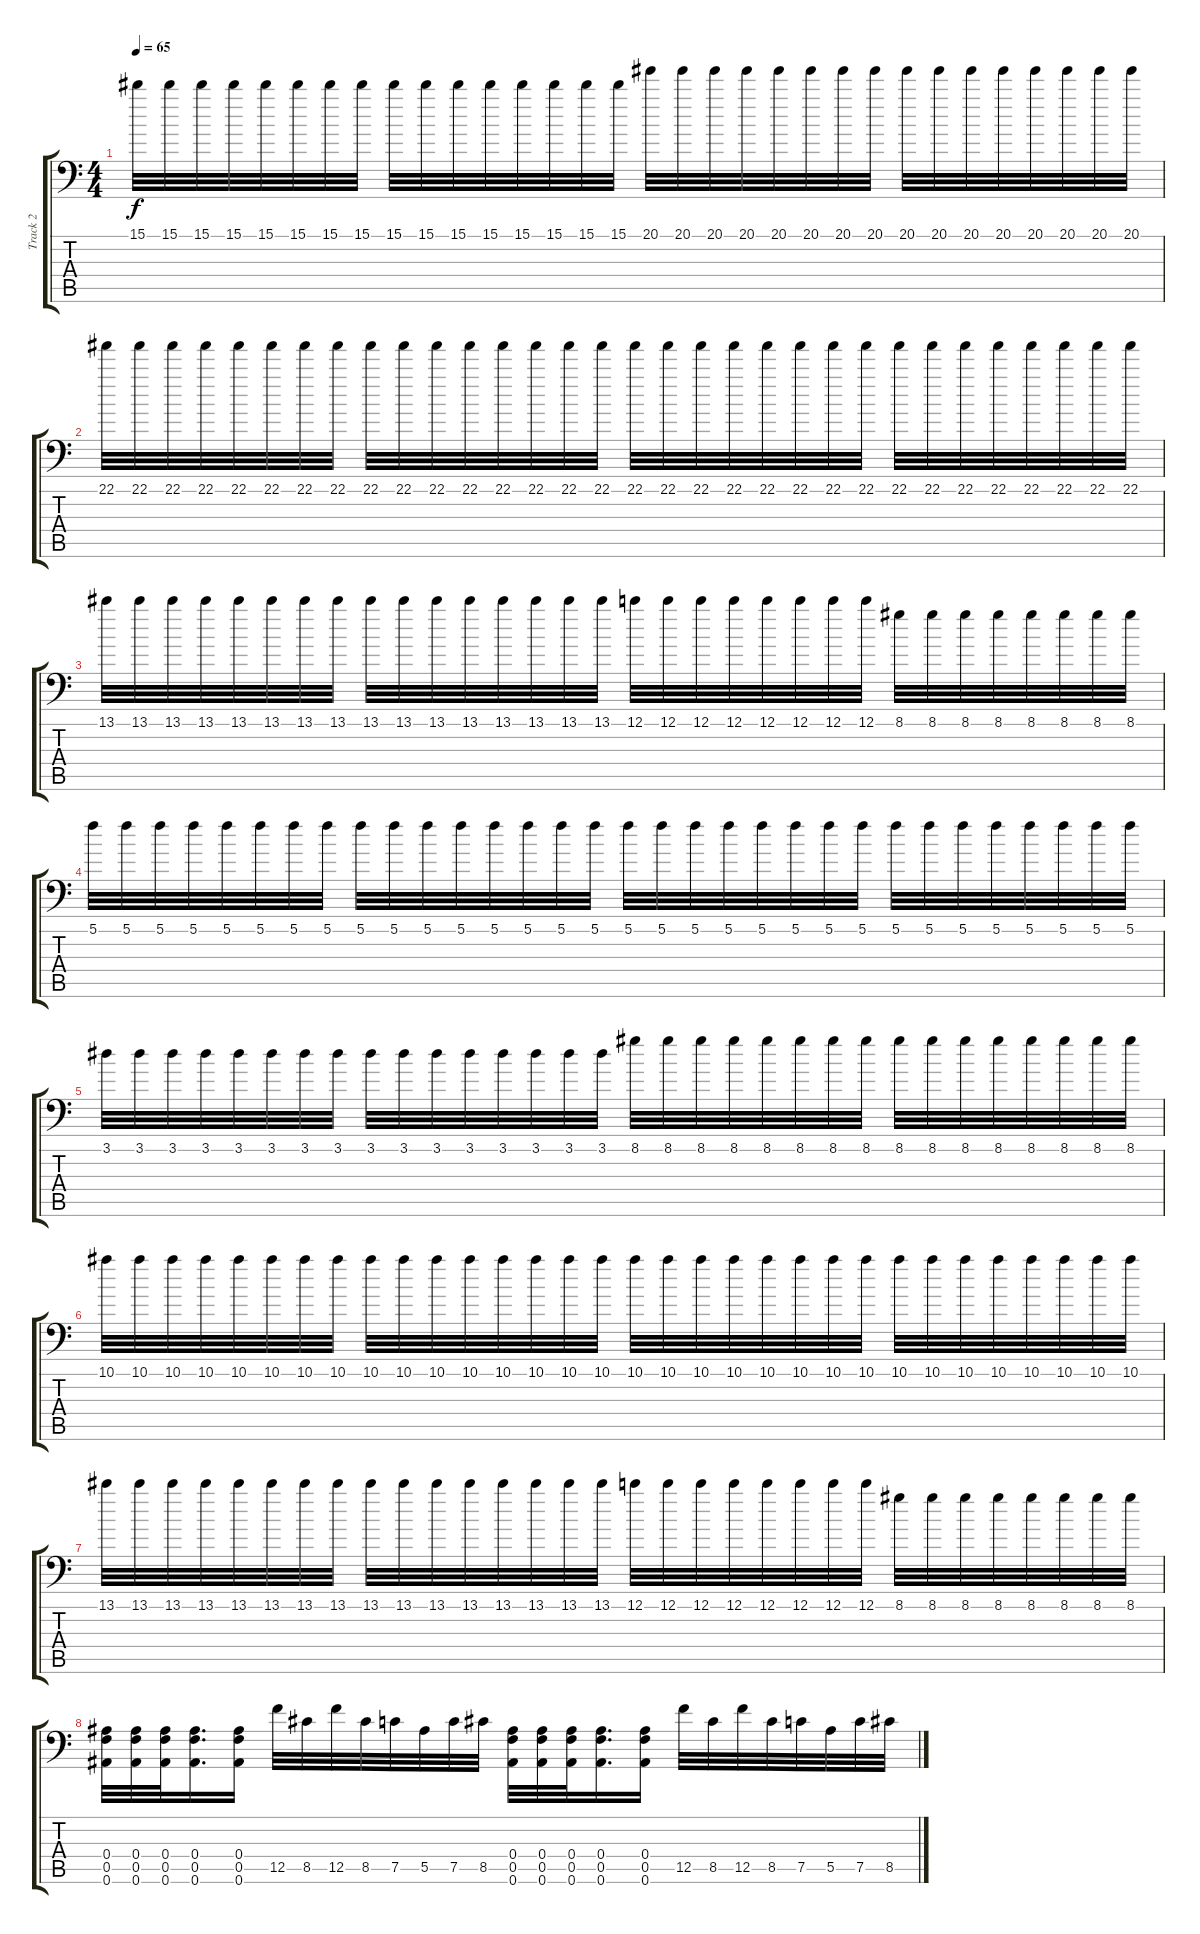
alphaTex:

\track ("Track 2" "Track 2") {instrument distortionguitar}
\staff {score tabs}
\tuning (C4 G3 Eb3 Bb2 F2 Bb1) {hide}
\ts (4 4)
\tempo 65
\clef f4
\ks c
15.1.32{dy f} 15.1.32 15.1.32 15.1.32 15.1.32 15.1.32 15.1.32 15.1.32 15.1.32 15.1.32 15.1.32 15.1.32 15.1.32 15.1.32 15.1.32 15.1.32 20.1.32 20.1.32 20.1.32 20.1.32 20.1.32 20.1.32 20.1.32 20.1.32 20.1.32 20.1.32 20.1.32 20.1.32 20.1.32 20.1.32 20.1.32 20.1.32 |
22.1.32 22.1.32 22.1.32 22.1.32 22.1.32 22.1.32 22.1.32 22.1.32 22.1.32 22.1.32 22.1.32 22.1.32 22.1.32 22.1.32 22.1.32 22.1.32 22.1.32 22.1.32 22.1.32 22.1.32 22.1.32 22.1.32 22.1.32 22.1.32 22.1.32 22.1.32 22.1.32 22.1.32 22.1.32 22.1.32 22.1.32 22.1.32 |
13.1.32 13.1.32 13.1.32 13.1.32 13.1.32 13.1.32 13.1.32 13.1.32 13.1.32 13.1.32 13.1.32 13.1.32 13.1.32 13.1.32 13.1.32 13.1.32 12.1.32 12.1.32 12.1.32 12.1.32 12.1.32 12.1.32 12.1.32 12.1.32 8.1.32 8.1.32 8.1.32 8.1.32 8.1.32 8.1.32 8.1.32 8.1.32 |
5.1.32 5.1.32 5.1.32 5.1.32 5.1.32 5.1.32 5.1.32 5.1.32 5.1.32 5.1.32 5.1.32 5.1.32 5.1.32 5.1.32 5.1.32 5.1.32 5.1.32 5.1.32 5.1.32 5.1.32 5.1.32 5.1.32 5.1.32 5.1.32 5.1.32 5.1.32 5.1.32 5.1.32 5.1.32 5.1.32 5.1.32 5.1.32 |
3.1.32 3.1.32 3.1.32 3.1.32 3.1.32 3.1.32 3.1.32 3.1.32 3.1.32 3.1.32 3.1.32 3.1.32 3.1.32 3.1.32 3.1.32 3.1.32 8.1.32 8.1.32 8.1.32 8.1.32 8.1.32 8.1.32 8.1.32 8.1.32 8.1.32 8.1.32 8.1.32 8.1.32 8.1.32 8.1.32 8.1.32 8.1.32 |
10.1.32 10.1.32 10.1.32 10.1.32 10.1.32 10.1.32 10.1.32 10.1.32 10.1.32 10.1.32 10.1.32 10.1.32 10.1.32 10.1.32 10.1.32 10.1.32 10.1.32 10.1.32 10.1.32 10.1.32 10.1.32 10.1.32 10.1.32 10.1.32 10.1.32 10.1.32 10.1.32 10.1.32 10.1.32 10.1.32 10.1.32 10.1.32 |
13.1.32 13.1.32 13.1.32 13.1.32 13.1.32 13.1.32 13.1.32 13.1.32 13.1.32 13.1.32 13.1.32 13.1.32 13.1.32 13.1.32 13.1.32 13.1.32 12.1.32 12.1.32 12.1.32 12.1.32 12.1.32 12.1.32 12.1.32 12.1.32 8.1.32 8.1.32 8.1.32 8.1.32 8.1.32 8.1.32 8.1.32 8.1.32 |
(0.4 0.5 0.6).32{volume 13} (0.4 0.5 0.6).32 (0.4 0.5 0.6).32 (0.4 0.5 0.6).16{d} (0.4 0.5 0.6).16 12.5.32 8.5.32 12.5.32 8.5.32 7.5.32 5.5.32 7.5.32 8.5.32 (0.4 0.5 0.6).32 (0.4 0.5 0.6).32 (0.4 0.5 0.6).32 (0.4 0.5 0.6).16{d} (0.4 0.5 0.6).16 12.5.32 8.5.32 12.5.32 8.5.32 7.5.32 5.5.32 7.5.32 8.5.32
